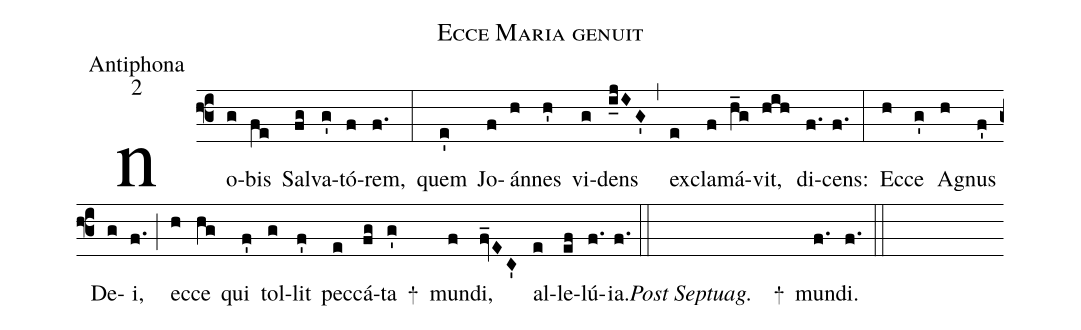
name:Ecce Maria genuit;
office-part:Antiphona;
mode:2;
%%
(f3) no(g)bis(fe) Sal(fg)va(g')tó(f)rem,(f.) (:) quem(e') Jo(f)án(h)nes(h') vi(g)dens(i_jIG') (,) ex(e)cla(f)má(h_g)vit,(hih) di(f.)cens:(f.) (:) Ec(h)ce(g') A(h)gnus(f') De(g)i,(f.) (;) ec(h)ce(hg) qui(f') tol(g)lit(f') pec(e)cá(fg)ta(g') +() mun(f)di,(fv_EC') al(e)le(ef)lú(f.)ia.(f.) (::) <i>Post Septuag.</i>() +() mun(f.)di.(f.) (::)
